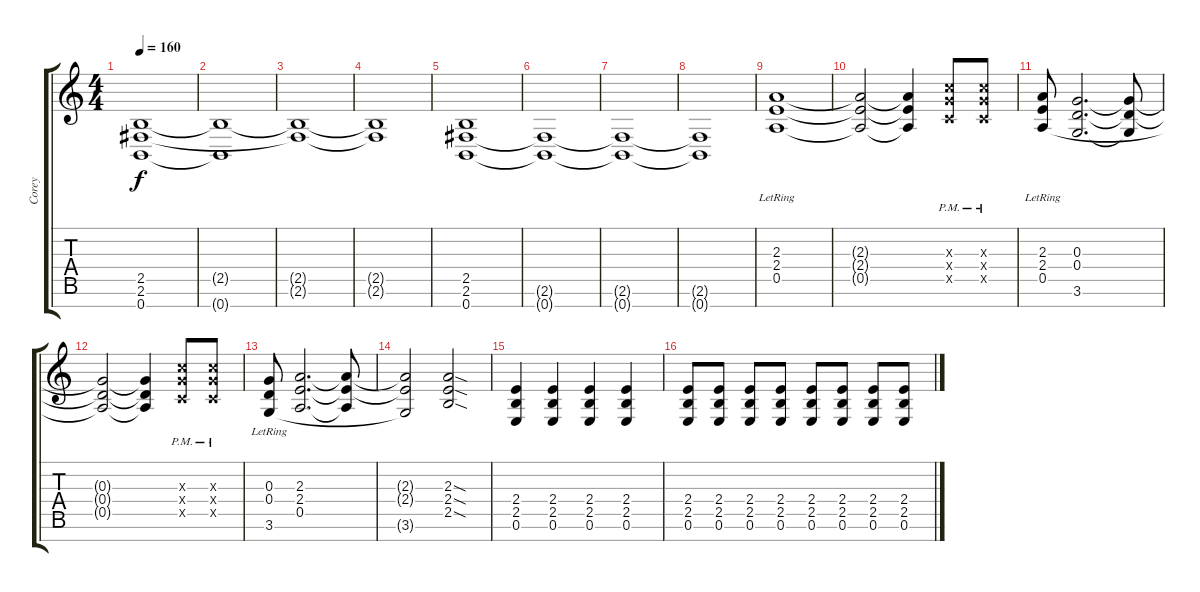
\track ("Corey" "Corey") {instrument distortionguitar}
\staff {score tabs}
\tuning (E4 B3 G3 D3 A2 E2 B1) {hide}
\ts (4 4)
\tempo 160
\clef g2
\ks c
(2.5 2.6 0.7).1{dy f} |
(2.5{t} 0.7{t}).1 |
(2.5{t} 2.6{t}).1 |
(2.5{t} 2.6{t}).1 |
(2.5 2.6 0.7).1 |
(2.6{t} 0.7{t}).1 |
(2.6{t} 0.7{t}).1 |
(2.6{t} 0.7{t}).1 |
(2.3 2.4 0.5{lr}).1 |
(2.3{t} 2.4{t} 0.5{t}).2 (2.3{t} 2.4{t} 0.5{t}).4 (5.3{x} 5.4{x} 3.5{pm x}).8 (5.3{x} 5.4{x} 3.5{pm x}).8 |
(2.3 2.4{lr} 0.5).8 (0.3 0.4 3.6).2{d} (0.3{t} 0.4{t} 3.6{t}).8 |
(0.3{t} 0.4{t} 0.5{t}).2 (0.3{t} 0.4{t} 0.5{t}).4 (5.3{x} 5.4{pm x} 3.5{x}).8 (5.3{x} 5.4{pm x} 3.5{x}).8 |
(0.3 0.4{lr} 3.6).8 (2.3 2.4 0.5).2{d} (2.3{t} 2.4{t} 0.5{t}).8 |
(2.3{t} 2.4{t} 3.6{t}).2 (2.3{sod} 2.4{sod} 2.5{sod}).2 |
(2.4 2.5 0.6).4 (2.4 2.5 0.6).4 (2.4 2.5 0.6).4 (2.4 2.5 0.6).4 |
(2.4 2.5 0.6).8 (2.4 2.5 0.6).8 (2.4 2.5 0.6).8 (2.4 2.5 0.6).8 (2.4 2.5 0.6).8 (2.4 2.5 0.6).8 (2.4 2.5 0.6).8 (2.4 2.5 0.6).8
